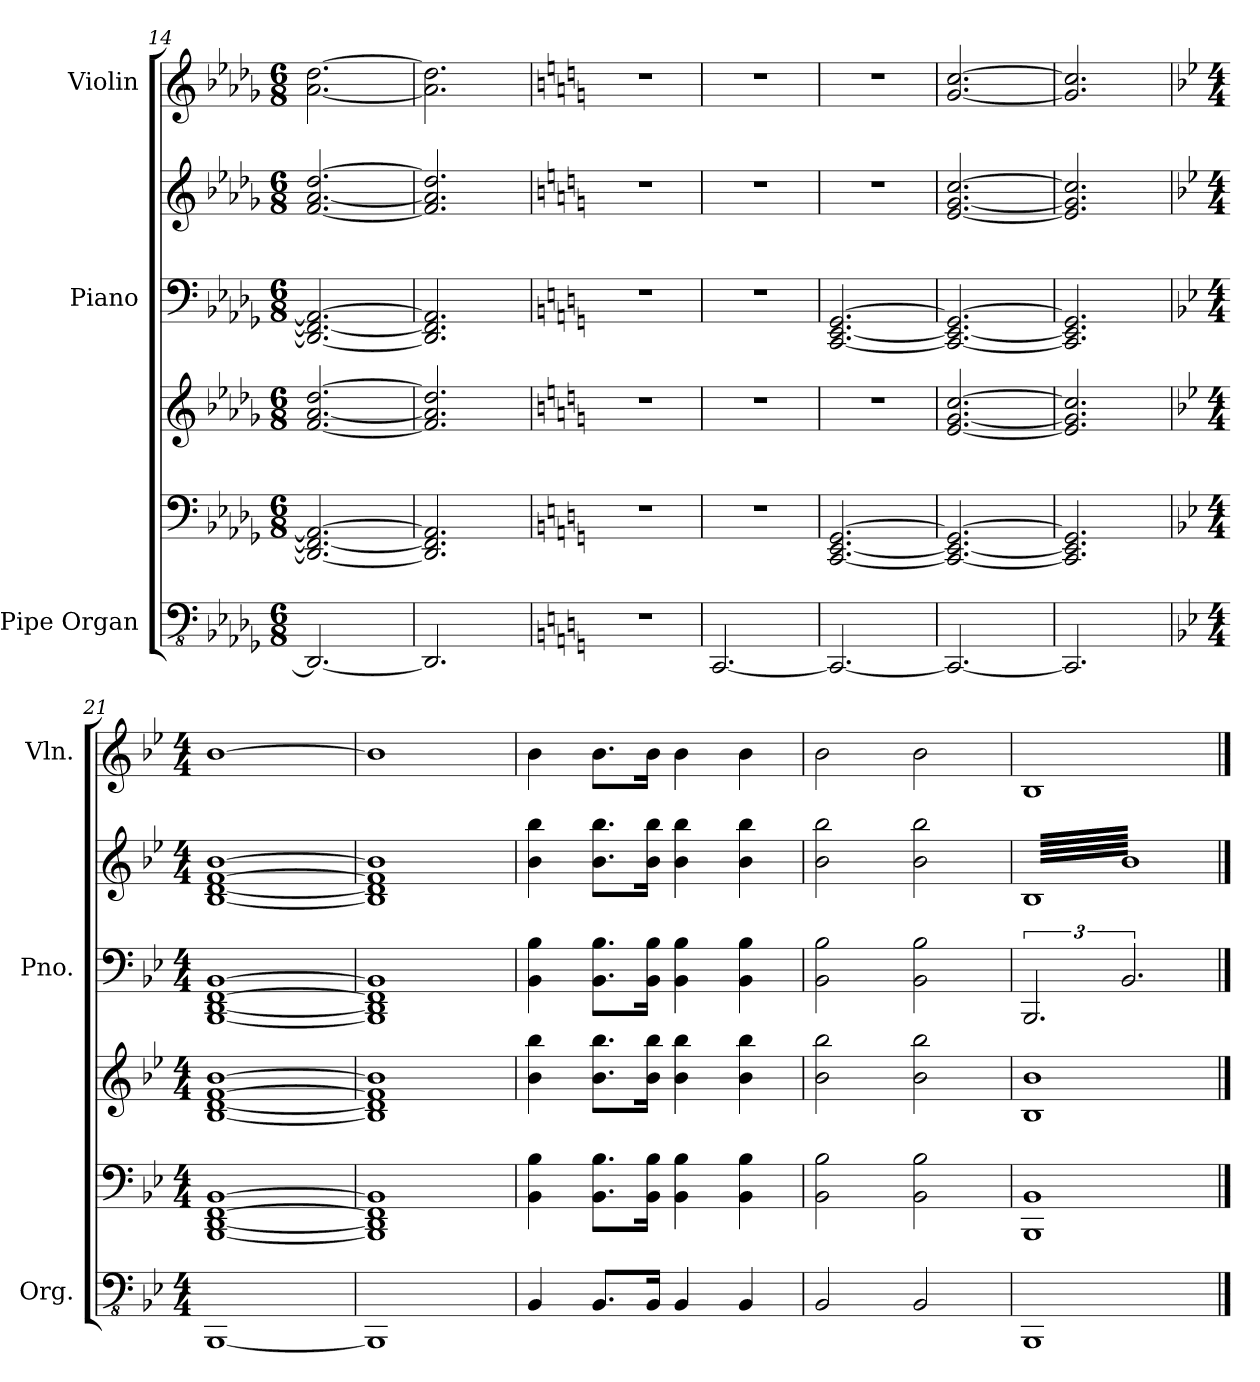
**kern	**kern	**kern	**kern	**kern	**kern
*part3	*part3	*part3	*part2	*part2	*part1
*staff6	*staff5	*staff4	*staff3	*staff2	*staff1
*I"Pipe Organ	*	*	*I"Piano	*	*I"Violin
*I'Org.	*	*	*I'Pno.	*	*I'Vln.
*clefFv4	*clefF4	*clefG2	*clefF4	*clefG2	*clefG2
*k[b-e-a-d-g-]	*k[b-e-a-d-g-]	*k[b-e-a-d-g-]	*k[b-e-a-d-g-]	*k[b-e-a-d-g-]	*k[b-e-a-d-g-]
*M6/8	*M6/8	*M6/8	*M6/8	*M6/8	*M6/8
=14	=14	=14	=14	=14	=14
2.DDD-/_	2.DD-/_ 2.FF/_ 2.AA-/_	[2.f/ [2.a-/ [2.dd-/	2.DD-/_ 2.FF/_ 2.AA-/_	[2.f/ [2.a-/ [2.dd-/	[2.a-\ [2.dd-\
=15	=15	=15	=15	=15	=15
2.DDD-/]	2.DD-/] 2.FF/] 2.AA-/]	2.f/] 2.a-/] 2.dd-/]	2.DD-/] 2.FF/] 2.AA-/]	2.f/] 2.a-/] 2.dd-/]	2.a-\] 2.dd-\]
=16	=16	=16	=16	=16	=16
*k[]	*k[]	*k[]	*k[]	*k[]	*k[]
2.r	2.r	2.r	2.r	2.r	2.r
!!LO:LB:g=z
=17	=17	=17	=17	=17	=17
[2.CCC/	2.r	2.r	2.r	2.r	2.r
=18	=18	=18	=18	=18	=18
2.CCC/_	[2.CC/ [2.EE/ [2.GG/	2.r	[2.CC/ [2.EE/ [2.GG/	2.r	2.r
=19	=19	=19	=19	=19	=19
2.CCC/_	2.CC/_ 2.EE/_ 2.GG/_	[2.e/ [2.g/ [2.cc/	2.CC/_ 2.EE/_ 2.GG/_	[2.e/ [2.g/ [2.cc/	[2.g/ [2.cc/
=20	=20	=20	=20	=20	=20
2.CCC/]	2.CC/] 2.EE/] 2.GG/]	2.e/] 2.g/] 2.cc/]	2.CC/] 2.EE/] 2.GG/]	2.e/] 2.g/] 2.cc/]	2.g/] 2.cc/]
=21	=21	=21	=21	=21	=21
*k[b-e-]	*k[b-e-]	*k[b-e-]	*k[b-e-]	*k[b-e-]	*k[b-e-]
*M4/4	*M4/4	*M4/4	*M4/4	*M4/4	*M4/4
[1BBBB-	[1BBB- [1DD [1FF [1BB-	[1B- [1d [1f [1b-	[1BBB- [1DD [1FF [1BB-	[1B- [1d [1f [1b-	[1b-
=22	=22	=22	=22	=22	=22
1BBBB-]	1BBB-] 1DD] 1FF] 1BB-]	1B-] 1d] 1f] 1b-]	1BBB-] 1DD] 1FF] 1BB-]	1B-] 1d] 1f] 1b-]	1b-]
=23	=23	=23	=23	=23	=23
4BBB-/	4BB-\ 4B-\	4b-\ 4bb-\	4BB-\ 4B-\	4b-\ 4bb-\	4b-\
8.BBB-/L	8.BB-\ 8.B-\L	8.b-\ 8.bb-\L	8.BB-\ 8.B-\L	8.b-\ 8.bb-\L	8.b-\L
16BBB-/Jk	16BB-\ 16B-\Jk	16b-\ 16bb-\Jk	16BB-\ 16B-\Jk	16b-\ 16bb-\Jk	16b-\Jk
4BBB-/	4BB-\ 4B-\	4b-\ 4bb-\	4BB-\ 4B-\	4b-\ 4bb-\	4b-\
4BBB-/	4BB-\ 4B-\	4b-\ 4bb-\	4BB-\ 4B-\	4b-\ 4bb-\	4b-\
=24	=24	=24	=24	=24	=24
2BBB-/	2BB-\ 2B-\	2b-\ 2bb-\	2BB-\ 2B-\	2b-\ 2bb-\	2b-\
2BBB-/	2BB-\ 2B-\	2b-\ 2bb-\	2BB-\ 2B-\	2b-\ 2bb-\	2b-\
=25	=25	=25	=25	=25	=25
*	*	*	*	*tremolo	*
1BBBB-	1BBB- 1BB-	1B- 1b-	3.BBB-	64B-LLLL	1B-
.	.	.	.	64b-	.
.	.	.	.	64B-	.
.	.	.	.	64b-	.
.	.	.	.	64B-	.
.	.	.	.	64b-	.
.	.	.	.	64B-	.
.	.	.	.	64b-	.
.	.	.	.	64B-	.
.	.	.	.	64b-	.
.	.	.	.	64B-	.
.	.	.	.	64b-	.
.	.	.	.	64B-	.
.	.	.	.	64b-	.
.	.	.	.	64B-	.
.	.	.	.	64b-	.
.	.	.	.	64B-	.
.	.	.	.	64b-	.
.	.	.	.	64B-	.
.	.	.	.	64b-	.
.	.	.	.	64B-	.
.	.	.	.	64b-	.
.	.	.	.	64B-	.
.	.	.	.	64b-	.
.	.	.	.	64B-	.
.	.	.	.	64b-	.
.	.	.	.	64B-	.
.	.	.	.	64b-	.
.	.	.	.	64B-	.
.	.	.	.	64b-	.
.	.	.	.	64B-	.
.	.	.	.	64b-	.
.	.	.	3.BB-	64B-	.
.	.	.	.	64b-	.
.	.	.	.	64B-	.
.	.	.	.	64b-	.
.	.	.	.	64B-	.
.	.	.	.	64b-	.
.	.	.	.	64B-	.
.	.	.	.	64b-	.
.	.	.	.	64B-	.
.	.	.	.	64b-	.
.	.	.	.	64B-	.
.	.	.	.	64b-	.
.	.	.	.	64B-	.
.	.	.	.	64b-	.
.	.	.	.	64B-	.
.	.	.	.	64b-	.
.	.	.	.	64B-	.
.	.	.	.	64b-	.
.	.	.	.	64B-	.
.	.	.	.	64b-	.
.	.	.	.	64B-	.
.	.	.	.	64b-	.
.	.	.	.	64B-	.
.	.	.	.	64b-	.
.	.	.	.	64B-	.
.	.	.	.	64b-	.
.	.	.	.	64B-	.
.	.	.	.	64b-	.
.	.	.	.	64B-	.
.	.	.	.	64b-	.
.	.	.	.	64B-	.
.	.	.	.	64b-JJJJ	.
*	*	*	*	*Xtremolo	*
.	.	.	.	.	.
.	.	.	.	.	.
.	.	.	.	.	.
.	.	.	.	.	.
.	.	.	.	.	.
.	.	.	.	.	.
.	.	.	.	.	.
.	.	.	.	.	.
.	.	.	.	.	.
.	.	.	.	.	.
.	.	.	.	.	.
.	.	.	.	.	.
.	.	.	.	.	.
.	.	.	.	.	.
.	.	.	.	.	.
.	.	.	.	.	.
.	.	.	.	.	.
.	.	.	.	.	.
.	.	.	.	.	.
.	.	.	.	.	.
.	.	.	.	.	.
.	.	.	.	.	.
.	.	.	.	.	.
.	.	.	.	.	.
.	.	.	.	.	.
.	.	.	.	.	.
.	.	.	.	.	.
.	.	.	.	.	.
.	.	.	.	.	.
.	.	.	.	.	.
.	.	.	.	.	.
.	.	.	.	.	.
==	==	==	==	==	==
*-	*-	*-	*-	*-	*-
